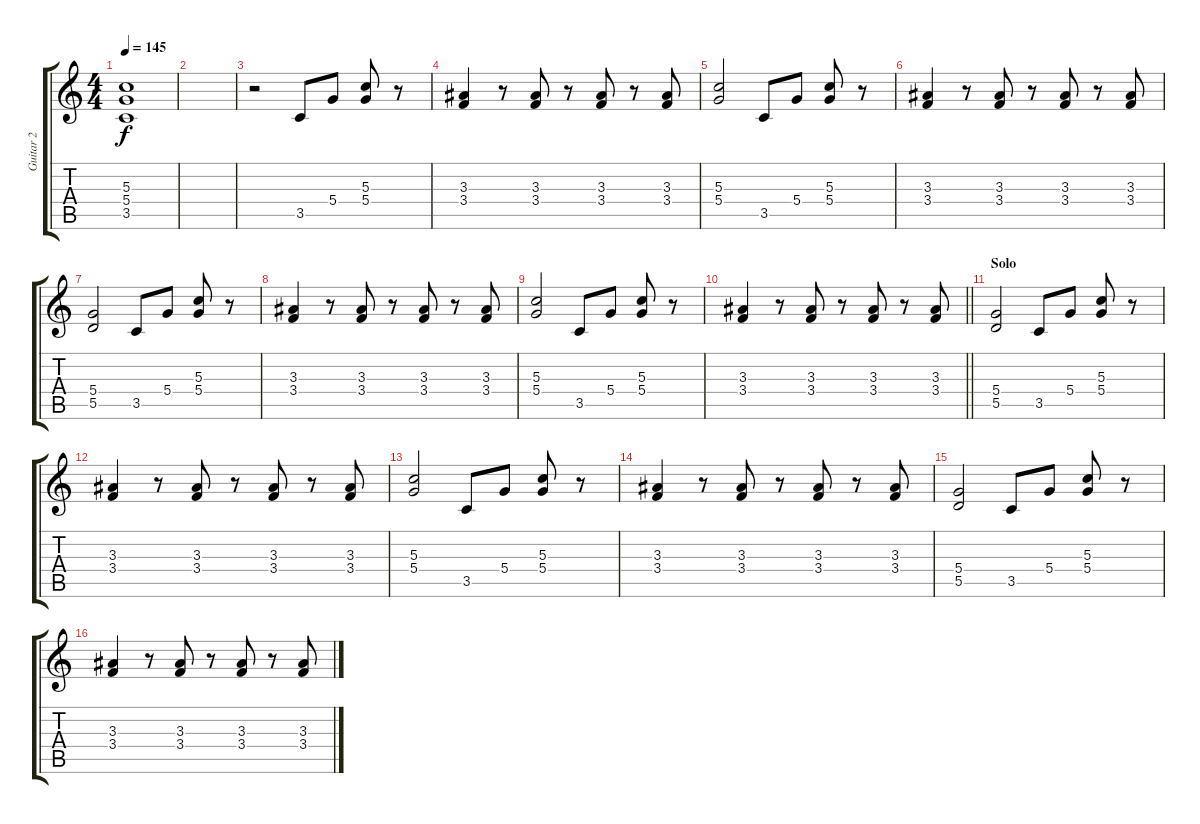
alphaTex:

\track ("Guitar 2" "Guitar 2") {instrument distortionguitar}
\staff {score tabs}
\tuning (E4 B3 G3 D3 A2 E2) {hide}
\ts (4 4)
\tempo 145
\clef g2
\ks c
(5.3{t} 5.4{t} 3.5{t}).1{dy f} |
|
r.2 3.5.8 5.4.8 (5.3 5.4).8 r.8 |
(3.3 3.4).4 r.8 (3.3 3.4).8 r.8 (3.3 3.4).8 r.8 (3.3 3.4).8 |
(5.3 5.4).2 3.5.8 5.4.8 (5.3 5.4).8 r.8 |
(3.3 3.4).4 r.8 (3.3 3.4).8 r.8 (3.3 3.4).8 r.8 (3.3 3.4).8 |
(5.4 5.5).2 3.5.8 5.4.8 (5.3 5.4).8 r.8 |
(3.3 3.4).4 r.8 (3.3 3.4).8 r.8 (3.3 3.4).8 r.8 (3.3 3.4).8 |
(5.3 5.4).2 3.5.8 5.4.8 (5.3 5.4).8 r.8 |
\barLineRight lightlight
(3.3 3.4).4 r.8 (3.3 3.4).8 r.8 (3.3 3.4).8 r.8 (3.3 3.4).8 |
\section ("" "Solo")
(5.4 5.5).2 3.5.8 5.4.8 (5.3 5.4).8 r.8 |
(3.3 3.4).4 r.8 (3.3 3.4).8 r.8 (3.3 3.4).8 r.8 (3.3 3.4).8 |
(5.3 5.4).2 3.5.8 5.4.8 (5.3 5.4).8 r.8 |
(3.3 3.4).4 r.8 (3.3 3.4).8 r.8 (3.3 3.4).8 r.8 (3.3 3.4).8 |
(5.4 5.5).2 3.5.8 5.4.8 (5.3 5.4).8 r.8 |
(3.3 3.4).4 r.8 (3.3 3.4).8 r.8 (3.3 3.4).8 r.8 (3.3 3.4).8
